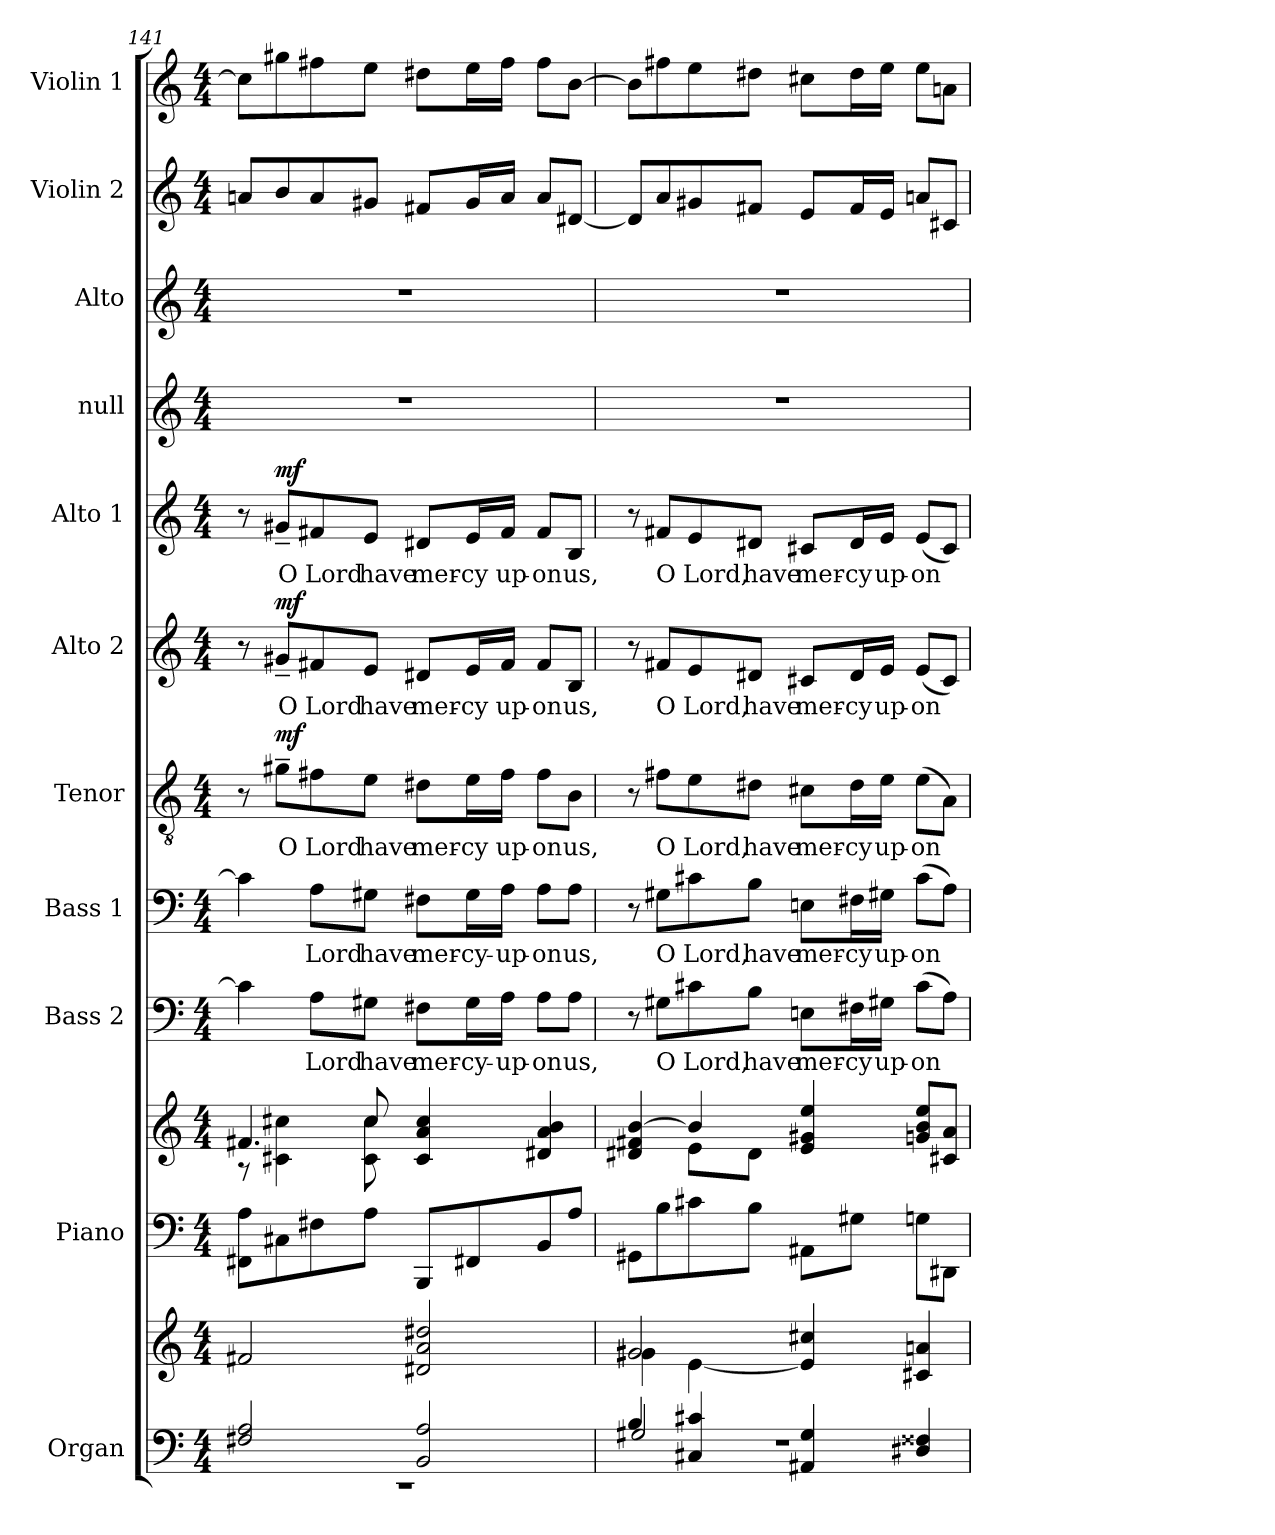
**kern	**kern	**kern	**kern	**kern	**text	**kern	**text	**kern	**text	**dynam	**kern	**text	**dynam	**kern	**text	**dynam	**kern	**kern	**kern	**kern
*part11	*part11	*part10	*part10	*part9	*part9	*part8	*part8	*part7	*part7	*part7	*part6	*part6	*part6	*part5	*part5	*part5	*part4	*part3	*part2	*part1
*staff13	*staff12	*staff11	*staff10	*staff9	*staff9	*staff8	*staff8	*staff7	*staff7	*staff7	*staff6	*staff6	*staff6	*staff5	*staff5	*staff5	*staff4	*staff3	*staff2	*staff1
*I"Organ	*	*I"Piano	*	*I"Bass 2	*	*I"Bass 1	*	*I"Tenor	*	*	*I"Alto 2	*	*	*I"Alto 1	*	*	*I"null	*I"Alto	*I"Violin 2	*I"Violin 1
*I'Org.	*	*	*	*I'B. 2	*	*I'B. 1	*	*I'T.	*	*	*I'A. 2	*	*	*I'A. 1	*	*	*	*	*I'Vln. 2	*I'Vln. 1
!!LO:PB:g=z
*clefF4	*clefG2	*clefF4	*clefG2	*clefF4	*	*clefF4	*	*clefGv2	*	*	*clefG2	*	*	*clefG2	*	*	*clefG2	*clefG2	*clefG2	*clefG2
*k[]	*k[]	*k[]	*k[]	*k[]	*	*k[]	*	*k[]	*	*	*k[]	*	*	*k[]	*	*	*k[]	*k[]	*k[]	*k[]
*M4/4	*M4/4	*M4/4	*M4/4	*M4/4	*	*M4/4	*	*M4/4	*	*	*M4/4	*	*	*M4/4	*	*	*M4/4	*M4/4	*M4/4	*M4/4
=141	=141	=141	=141	=141	=141	=141	=141	=141	=141	=141	=141	=141	=141	=141	=141	=141	=141	=141	=141	=141
*^	*	*	*^	*	*	*	*	*	*	*	*	*	*	*	*	*	*	*	*	*
2F#X/ 2A/	1r	2f#X/	8FF#X\ 8A\L	4.f#X/	8r	4c#\]	.	4c#\]	.	8r	.	.	8r	.	.	8r	.	.	1r	1r	8an/L	8cc#\L]
!	!	!	!	!	!	!	!	!	!	!	!LO:LY:b	!LO:DY:a	!	!LO:LY:b	!LO:DY:a	!	!LO:LY:b	!LO:DY:a	!	!	!	!
.	.	.	8C#X\	.	4c#X\ 4cc#X\	.	.	.	.	8g#X~\L	O	mf	8g#X~/L	O	mf	8g#X~/L	O	mf	.	.	8b/	8gg#X\
!	!	!	!	!	!	!	!LO:LY:b	!	!LO:LY:b	!	!LO:LY:b	!	!	!LO:LY:b	!	!	!LO:LY:b	!	!	!	!	!
.	.	.	8F#X\	.	.	8A\L	Lord	8A\L	Lord	8f#X\	Lord	.	8f#X/	Lord	.	8f#X/	Lord	.	.	.	8a/	8ff#X\
!	!	!	!	!	!	!	!LO:LY:b	!	!LO:LY:b	!	!LO:LY:b	!	!	!LO:LY:b	!	!	!LO:LY:b	!	!	!	!	!
.	.	.	8A\J	8cc#/	8c#\ 8cc#\	8G#X\J	have	8G#X\J	have	8e\J	have	.	8e/J	have	.	8e/J	have	.	.	.	8g#X/J	8ee\J
!	!	!	!	!	!	!	!LO:LY:b	!	!LO:LY:b	!	!LO:LY:b	!	!	!LO:LY:b	!	!	!LO:LY:b	!	!	!	!	!
2BB/ 2A/	.	2d#X/ 2a/ 2dd#X/	8BBB/L	4c#/ 4a/ 4cc#/	2ryy	8F#X\L	mer-	8F#X\L	mer-	8d#X\L	mer-	.	8d#X/L	mer-	.	8d#X/L	mer-	.	.	.	8f#X/L	8dd#X\L
!	!	!	!	!	!	!	!LO:LY:b	!	!LO:LY:b	!	!LO:LY:b	!	!	!LO:LY:b	!	!	!LO:LY:b	!	!	!	!	!
.	.	.	8FF#X/	.	.	16G#\L	-cy-	16G#\L	-cy-	16e\L	-cy	.	16e/L	-cy	.	16e/L	-cy	.	.	.	16g#/L	16ee\L
!	!	!	!	!	!	!	!LO:LY:b	!	!LO:LY:b	!	!LO:LY:b	!	!	!LO:LY:b	!	!	!LO:LY:b	!	!	!	!	!
.	.	.	.	.	.	16A\JJ	-up-	16A\JJ	-up-	16f#\JJ	up-	.	16f#/JJ	up-	.	16f#/JJ	up-	.	.	.	16a/JJ	16ff#\JJ
!	!	!	!	!	!	!	!LO:LY:b	!	!LO:LY:b	!	!LO:LY:b	!	!	!LO:LY:b	!	!	!LO:LY:b	!	!	!	!	!
.	.	.	8BB/	4d#X/ 4a/ 4b/	.	8A\L	-on	8A\L	-on	8f#\L	-on	.	8f#/L	-on	.	8f#/L	-on	.	.	.	8a/L	8ff#\L
!	!	!	!	!	!	!	!LO:LY:b	!	!LO:LY:b	!	!LO:LY:b	!	!	!LO:LY:b	!	!	!LO:LY:b	!	!	!	!	!
.	.	.	8A/J	.	.	8A\J	us,	8A\J	us,	8B\J	us,	.	8B/J	us,	.	8B/J	us,	.	.	.	[8d#X/J	[8b\J
=142	=142	=142	=142	=142	=142	=142	=142	=142	=142	=142	=142	=142	=142	=142	=142	=142	=142	=142	=142	=142	=142	=142
*	*^	*^	*	*	*	*	*	*	*	*	*	*	*	*	*	*	*	*	*	*	*	*
4B/	1r	2G#X/	2g#X/	4g#\	8GG#X\L	4d#X/ 4f#X/ [4b/	4ryy	8r	.	8r	.	8r	.	.	8r	.	.	8r	.	.	1r	1r	8d#/L]	8b\L]
!	!	!	!	!	!	!	!	!	!LO:LY:b	!	!LO:LY:b	!	!LO:LY:b	!	!	!LO:LY:b	!	!	!LO:LY:b	!	!	!	!	!
.	.	.	.	.	8B\	.	.	8G#X\L	O	8G#X\L	O	8f#X\L	O	.	8f#X/L	O	.	8f#X/L	O	.	.	.	8a/	8ff#X\
!	!	!	!	!	!	!	!	!	!LO:LY:b	!	!LO:LY:b	!	!LO:LY:b	!	!	!LO:LY:b	!	!	!LO:LY:b	!	!	!	!	!
4C#X/ 4c#X/	.	.	.	[4e\	8c#X\	4b/]	8e\L	8c#X\	Lord,	8c#X\	Lord,	8e\	Lord,	.	8e/	Lord,	.	8e/	Lord,	.	.	.	8g#X/	8ee\
!	!	!	!	!	!	!	!	!	!LO:LY:b	!	!LO:LY:b	!	!LO:LY:b	!	!	!LO:LY:b	!	!	!LO:LY:b	!	!	!	!	!
.	.	.	.	.	8B\J	.	8d#\J	8B\J	have	8B\J	have	8d#X\J	have	.	8d#X/J	have	.	8d#X/J	have	.	.	.	8f#X/J	8dd#X\J
!	!	!	!	!	!	!	!	!	!LO:LY:b	!	!LO:LY:b	!	!LO:LY:b	!	!	!LO:LY:b	!	!	!LO:LY:b	!	!	!	!	!
4AA#X/ 4G#/	.	2ryy	4e/] 4cc#X/	2ryy	8AA#X\L	4e/ 4g#X/ 4ee/	2ryy	8En\L	mer-	8En\L	mer-	8c#X\L	mer-	.	8c#X/L	mer-	.	8c#X/L	mer-	.	.	.	8e/L	8cc#X\L
!	!	!	!	!	!	!	!	!	!LO:LY:b	!	!LO:LY:b	!	!LO:LY:b	!	!	!LO:LY:b	!	!	!LO:LY:b	!	!	!	!	!
.	.	.	.	.	8G#X\J	.	.	16F#X\L	-cy	16F#X\L	-cy	16d#\L	-cy	.	16d#/L	-cy	.	16d#/L	-cy	.	.	.	16f#/L	16dd#\L
!	!	!	!	!	!	!	!	!	!LO:LY:b	!	!LO:LY:b	!	!LO:LY:b	!	!	!LO:LY:b	!	!	!LO:LY:b	!	!	!	!	!
.	.	.	.	.	.	.	.	16G#X\JJ	up-	16G#X\JJ	up-	16e\JJ	up-	.	16e/JJ	up-	.	16e/JJ	up-	.	.	.	16e/JJ	16ee\JJ
!	!	!	!	!	!	!	!	!	!LO:LY:b	!	!LO:LY:b	!	!LO:LY:b	!	!	!LO:LY:b	!	!	!LO:LY:b	!	!	!	!	!
4D#X/ 4F##X/	.	.	4c#X/ 4an/	.	8Gn\L	8gn/ 8b/ 8ee/L	.	(>8c#\L	-on	(>8c#\L	-on	(>8e\L	-on	.	(<8e/L	-on	.	(<8e/L	-on	.	.	.	8an/L	8ee\L
.	.	.	.	.	8DD#X\J	8c#X/ 8a/J	.	8A\J)	.	8A\J)	.	8A\J)	.	.	8c#/J)	.	.	8c#/J)	.	.	.	.	8c#X/J	8ani\J
*v	*v	*v	*	*	*	*v	*v	*	*	*	*	*	*	*	*	*	*	*	*	*	*	*	*	*
*	*v	*v	*	*	*	*	*	*	*	*	*	*	*	*	*	*	*	*	*	*	*
=	=	=	=	=	=	=	=	=	=	=	=	=	=	=	=	=	=	=	=	=
*-	*-	*-	*-	*-	*-	*-	*-	*-	*-	*-	*-	*-	*-	*-	*-	*-	*-	*-	*-	*-
